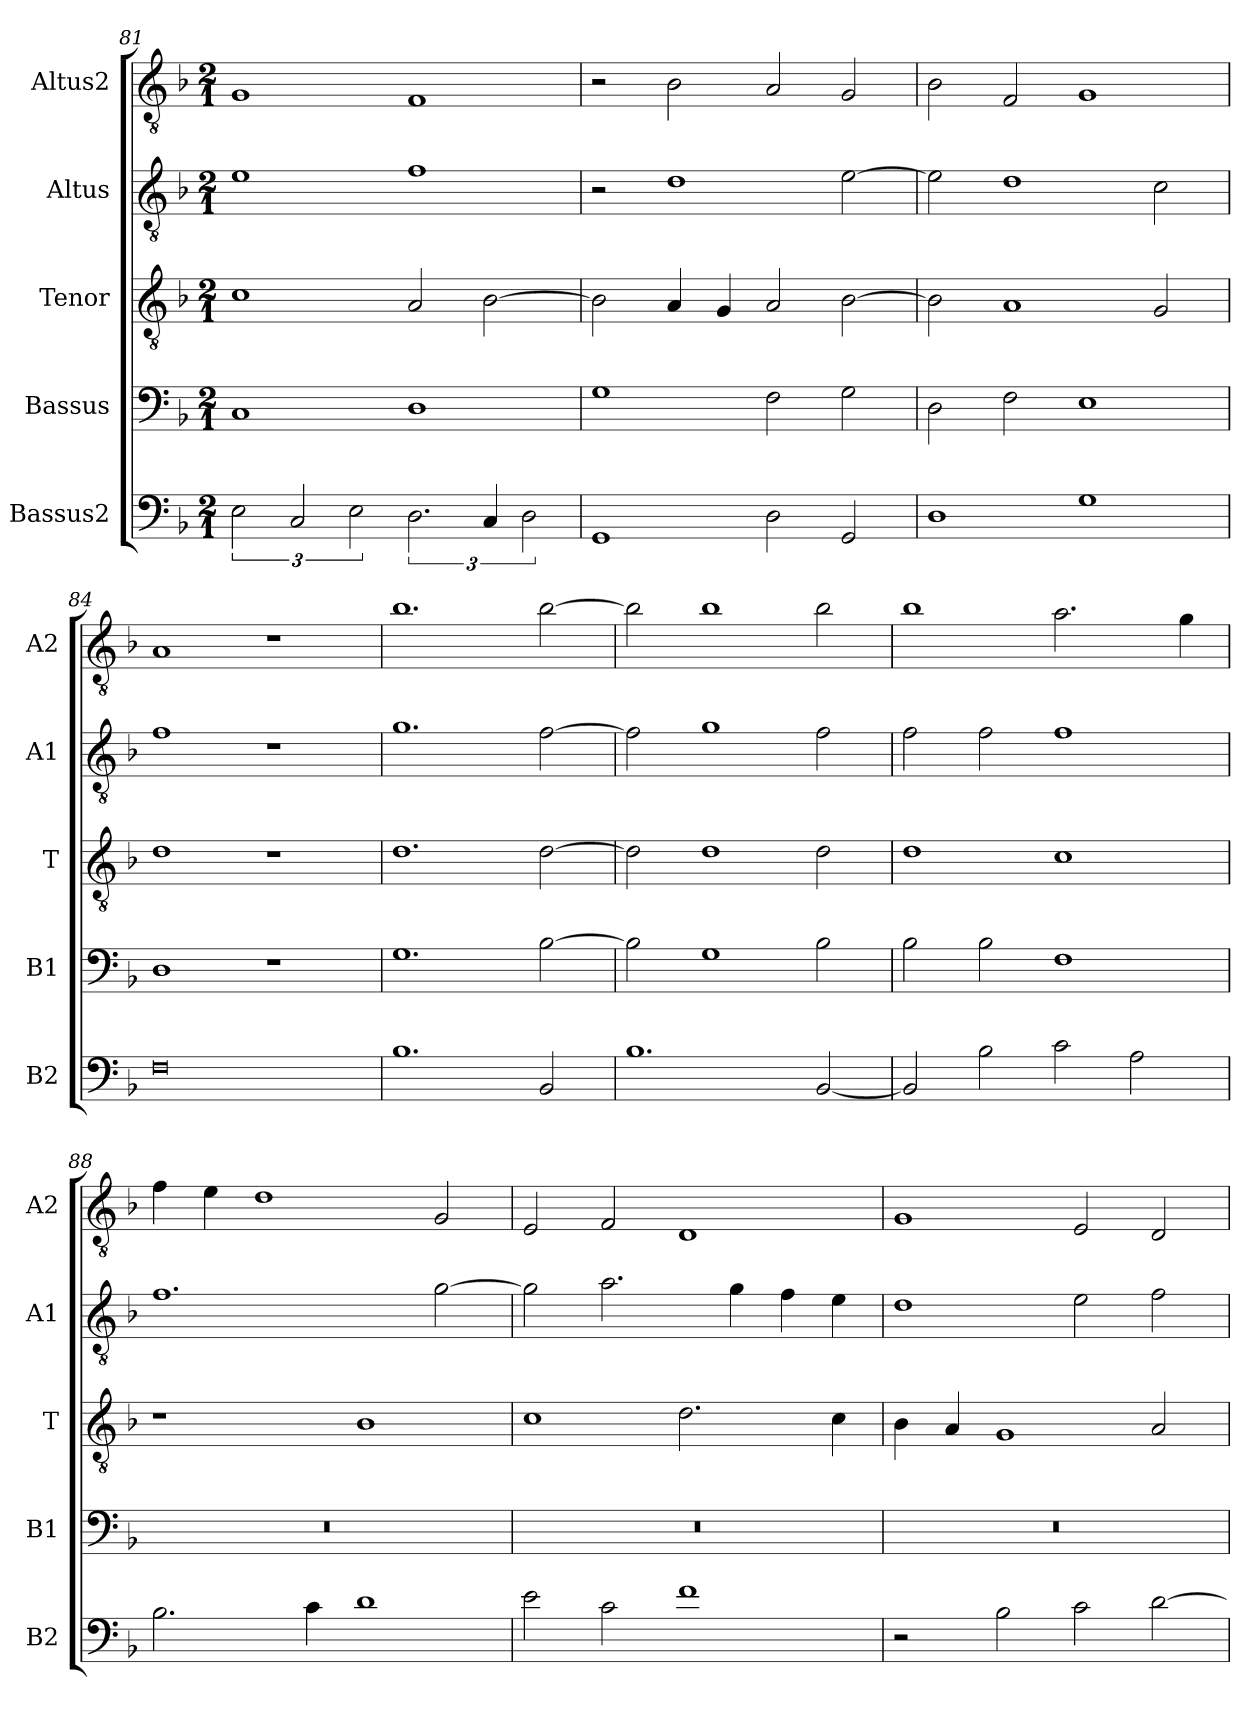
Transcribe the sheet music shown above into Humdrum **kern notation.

**kern	**kern	**kern	**kern	**kern
*part5	*part4	*part3	*part2	*part1
*staff5	*staff4	*staff3	*staff2	*staff1
*I"Bassus2	*I"Bassus	*I"Tenor	*I"Altus	*I"Altus2
*I'B2	*I'B1	*I'T	*I'A1	*I'A2
*clefF4	*clefF4	*clefGv2	*clefGv2	*clefGv2
*k[b-]	*k[b-]	*k[b-]	*k[b-]	*k[b-]
*M2/1	*M2/1	*M2/1	*M2/1	*M2/1
=81	=81	=81	=81	=81
3E\	1C	1c	1e	1G
3C/	.	.	.	.
3E\	.	.	.	.
3.D\	1D	2A/	1f	1F
6C/	.	[2B-\	.	.
3D\	.	.	.	.
=82	=82	=82	=82	=82
1GG	1G	2B-\]	2r	2r
.	.	4A/	1d	2B-\
.	.	4G/	.	.
2D\	2F\	2A/	.	2A/
2GG/	2G\	[2B-\	[2e\	2G/
=83	=83	=83	=83	=83
1D	2D\	2B-\]	2e\]	2B-\
.	2F\	1A	1d	2F/
1G	1E	.	.	1G
.	.	2G/	2c\	.
=84	=84	=84	=84	=84
0F	1D	1d	1f	1A
.	1r	1r	1r	1r
=85	=85	=85	=85	=85
1.B-	1.G	1.d	1.g	1.b-
2BB-/	[2B-\	[2d\	[2f\	[2b-\
=86	=86	=86	=86	=86
1.B-	2B-\]	2d\]	2f\]	2b-\]
.	1G	1d	1g	1b-
[2BB-/	2B-\	2d\	2f\	2b-\
=87	=87	=87	=87	=87
2BB-/]	2B-\	1d	2f\	1b-
2B-\	2B-\	.	2f\	.
2c\	1F	1c	1f	2.a\
2A\	.	.	.	.
.	.	.	.	4g\
=88	=88	=88	=88	=88
2.B-\	0r	1r	1.f	4f\
.	.	.	.	4e\
.	.	.	.	1d
4c\	.	.	.	.
1d	.	1B-	.	.
.	.	.	[2g\	2G/
=89	=89	=89	=89	=89
2e\	0r	1c	2g\]	2E/
2c\	.	.	2.a\	2F/
1f	.	2.d\	.	1D
.	.	.	4g\	.
.	.	.	4f\	.
.	.	4c\	4e\	.
=90	=90	=90	=90	=90
2r	0r	4B-\	1d	1G
.	.	4A/	.	.
2B-\	.	1G	.	.
2c\	.	.	2e\	2E/
[2d\	.	2A/	2f\	2D/
=	=	=	=	=
*-	*-	*-	*-	*-
